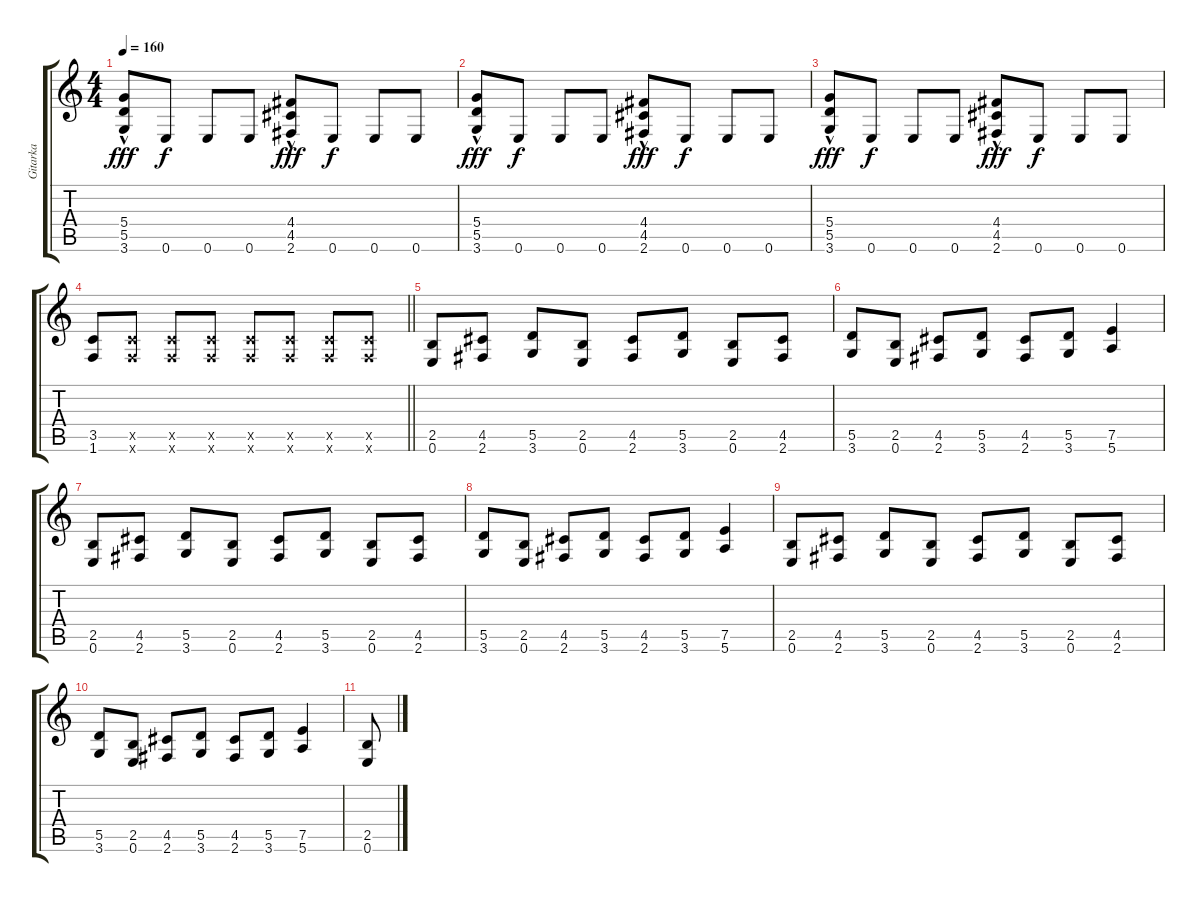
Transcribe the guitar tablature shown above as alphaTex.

\track ("Gitarka" "Gitarka") {instrument distortionguitar}
\staff {score tabs}
\tuning (E4 B3 G3 D3 A2 E2) {hide}
\ts (4 4)
\tempo 160
\clef g2
\ks c
(5.4{hac} 5.5 3.6).8{dy fff} 0.6.8{dy f} 0.6.8 0.6.8 (4.4{hac} 4.5 2.6).8{dy fff} 0.6.8{dy f} 0.6.8 0.6.8 |
(5.4{hac} 5.5 3.6).8{dy fff} 0.6.8{dy f} 0.6.8 0.6.8 (4.4{hac} 4.5 2.6).8{dy fff} 0.6.8{dy f} 0.6.8 0.6.8 |
(5.4{hac} 5.5 3.6).8{dy fff} 0.6.8{dy f} 0.6.8 0.6.8 (4.4{hac} 4.5 2.6).8{dy fff} 0.6.8{dy f} 0.6.8 0.6.8 |
\barLineRight lightlight
(3.5 1.6).8 (3.5{x} 1.6{x}).8 (3.5{x} 1.6{x}).8 (3.5{x} 1.6{x}).8 (3.5{x} 1.6{x}).8 (3.5{x} 1.6{x}).8 (3.5{x} 1.6{x}).8 (3.5{x} 1.6{x}).8 |
(2.5 0.6).8 (4.5 2.6).8 (5.5 3.6).8 (2.5 0.6).8 (4.5 2.6).8 (5.5 3.6).8 (2.5 0.6).8 (4.5 2.6).8 |
(5.5 3.6).8 (2.5 0.6).8 (4.5 2.6).8 (5.5 3.6).8 (4.5 2.6).8 (5.5 3.6).8 (7.5 5.6).4 |
(2.5 0.6).8 (4.5 2.6).8 (5.5 3.6).8 (2.5 0.6).8 (4.5 2.6).8 (5.5 3.6).8 (2.5 0.6).8 (4.5 2.6).8 |
(5.5 3.6).8 (2.5 0.6).8 (4.5 2.6).8 (5.5 3.6).8 (4.5 2.6).8 (5.5 3.6).8 (7.5 5.6).4 |
(2.5 0.6).8 (4.5 2.6).8 (5.5 3.6).8 (2.5 0.6).8 (4.5 2.6).8 (5.5 3.6).8 (2.5 0.6).8 (4.5 2.6).8 |
(5.5 3.6).8 (2.5 0.6).8 (4.5 2.6).8 (5.5 3.6).8 (4.5 2.6).8 (5.5 3.6).8 (7.5 5.6).4 |
(2.5 0.6).8
